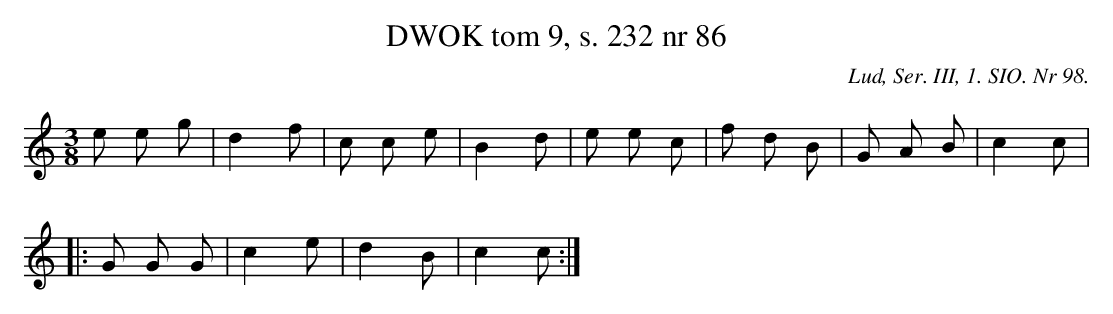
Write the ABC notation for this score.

X:1
T:DWOK tom 9, s. 232 nr 86
O:Lud, Ser. III, 1. SIO. Nr 98.
L:1/16
M:3/8
K:C
e2 e2 g2|d4 f2|c2 c2 e2|B4 d2|e2 e2 c2|f2 d2 B2|G2 A2 B2|c4 c2|
|:G2 G2 G2|c4 e2|d4 B2|c4 c2:|
